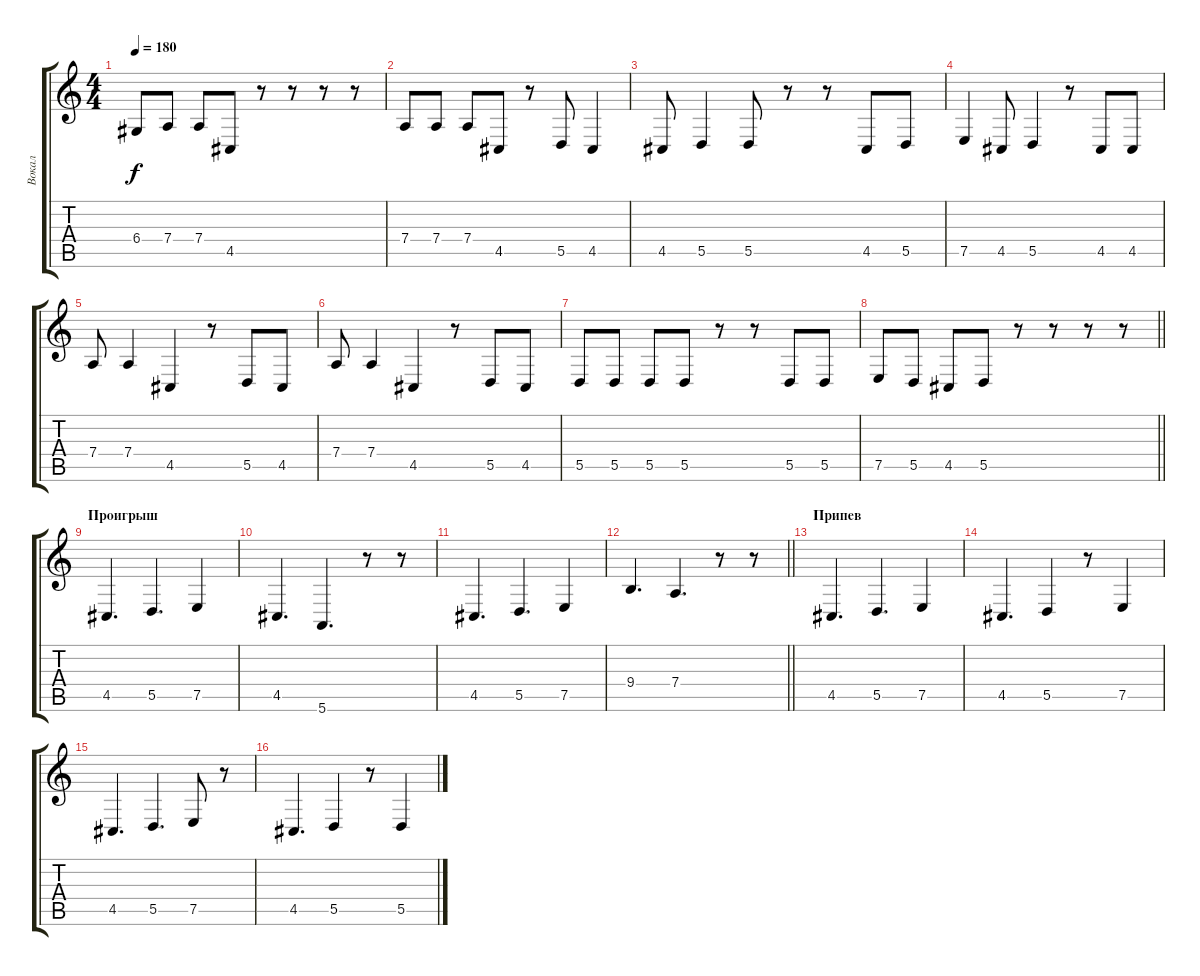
\track ("Вокал" "Вокал") {instrument oboe}
\staff {score tabs}
\tuning (E4 B3 G3 D3 A2 E2) {hide}
\ts (4 4)
\section ("" "")
\tempo 180
\clef g2
\ks c
6.4.8{dy f} 7.4.8 7.4.8 4.5.8 r.8 r.8 r.8 r.8 |
7.4.8 7.4.8 7.4.8 4.5.8 r.8 5.5.8 4.5.4 |
4.5.8 5.5.4 5.5.8 r.8 r.8 4.5.8 5.5.8 |
7.5.4 4.5.8 5.5.4 r.8 4.5.8 4.5.8 |
7.4.8 7.4.4 4.5.4 r.8 5.5.8 4.5.8 |
7.4.8 7.4.4 4.5.4 r.8 5.5.8 4.5.8 |
5.5.8 5.5.8 5.5.8 5.5.8 r.8 r.8 5.5.8 5.5.8 |
\barLineRight lightlight
7.5.8 5.5.8 4.5.8 5.5.8 r.8 r.8 r.8 r.8 |
\section ("" "Проигрыш")
4.5.4{d} 5.5.4{d} 7.5.4 |
4.5.4{d} 5.6.4{d} r.8 r.8 |
4.5.4{d} 5.5.4{d} 7.5.4 |
\barLineRight lightlight
9.4.4{d} 7.4.4{d} r.8 r.8 |
\section ("" "Припев")
4.5.4{d} 5.5.4{d} 7.5.4 |
4.5.4{d} 5.5.4 r.8 7.5.4 |
4.5.4{d} 5.5.4{d} 7.5.8 r.8 |
4.5.4{d} 5.5.4 r.8 5.5.4
